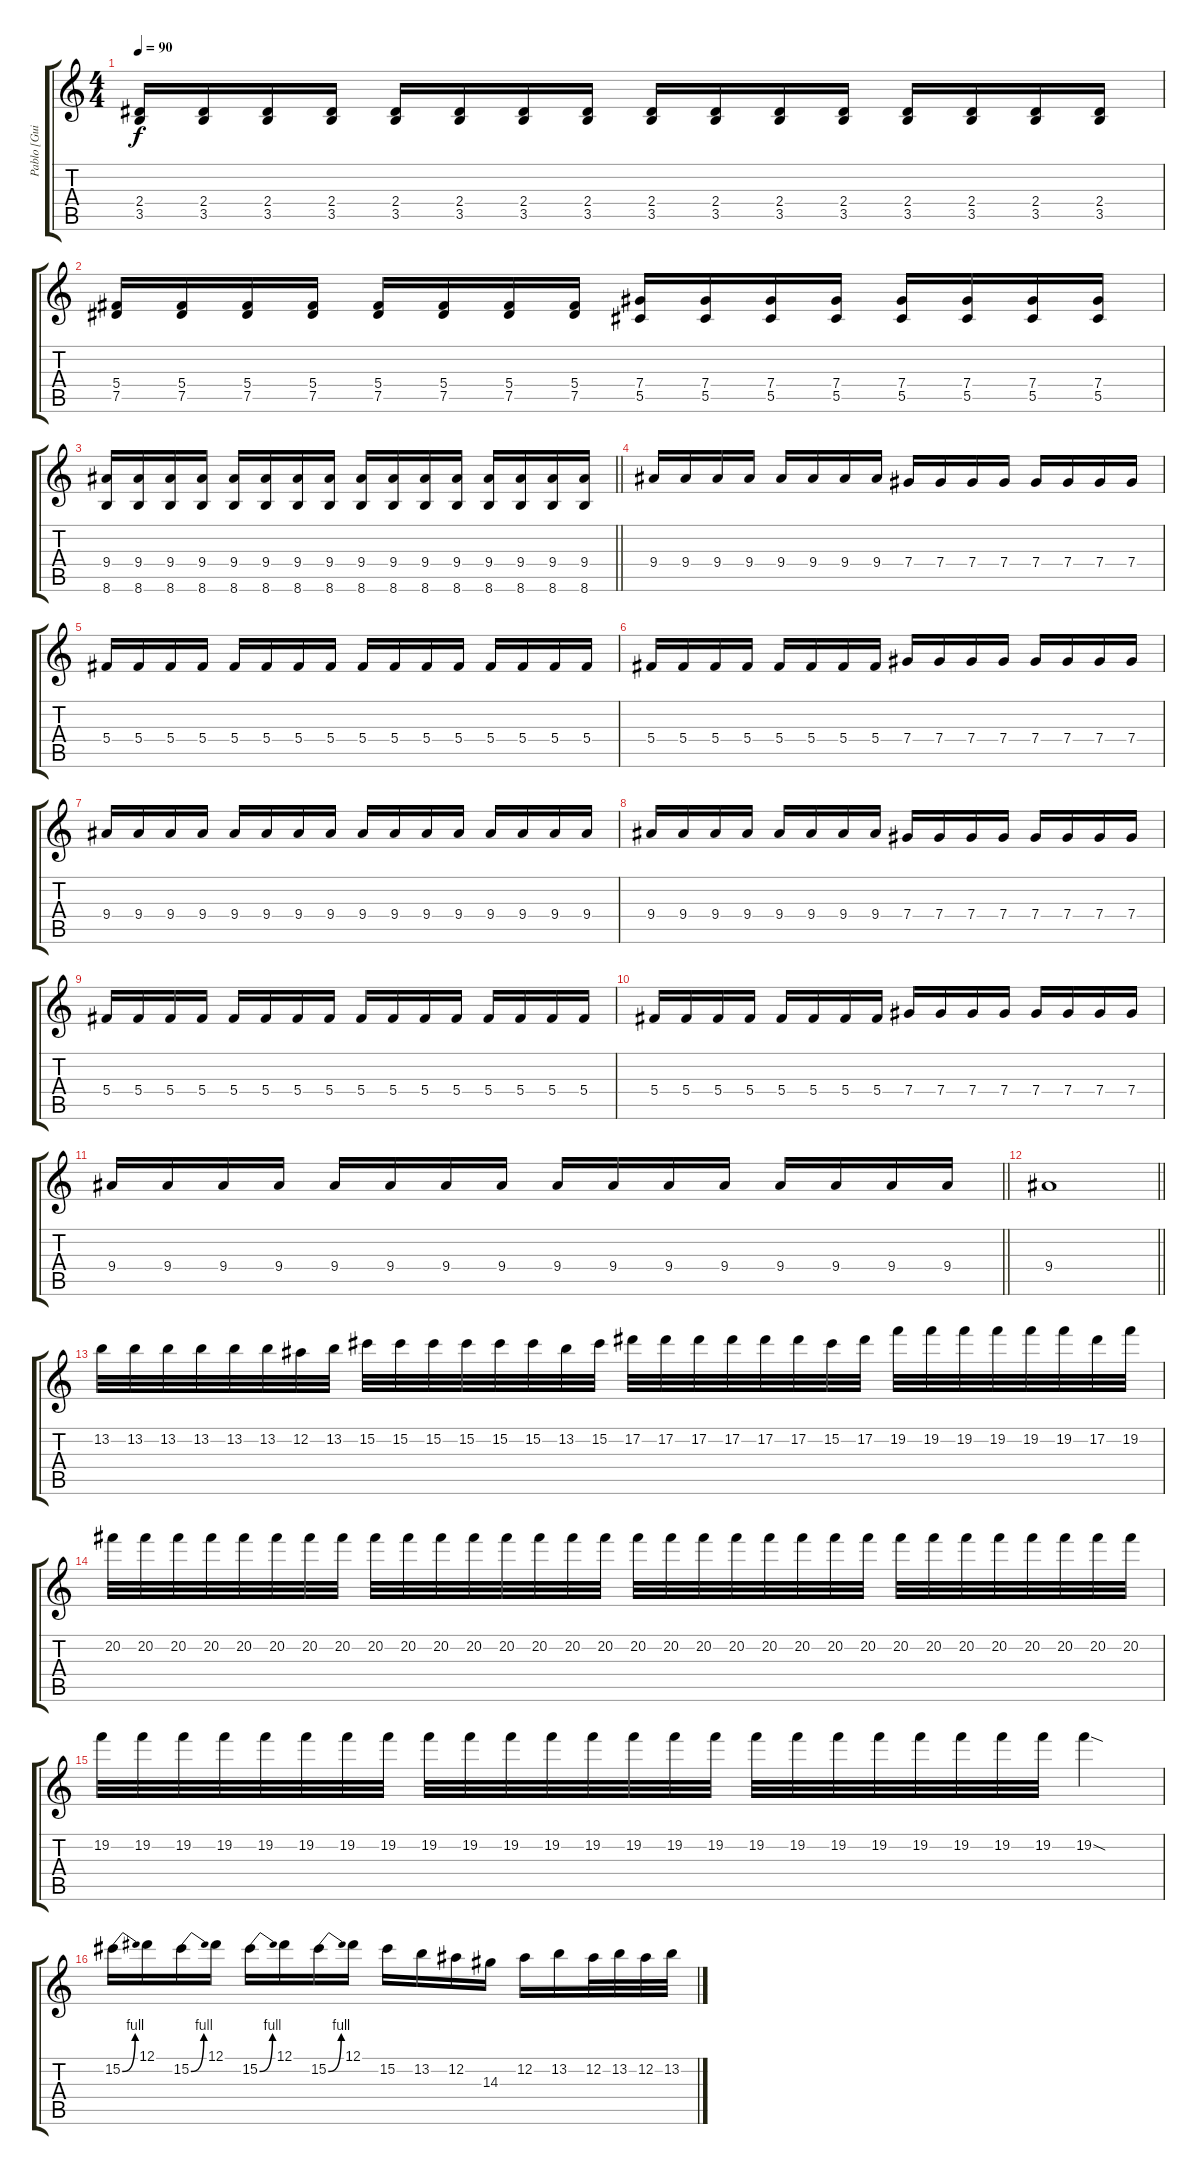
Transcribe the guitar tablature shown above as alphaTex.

\track ("Pablo [Guitar 1]" "Pablo [Gui") {instrument acousticguitarsteel}
\staff {score tabs}
\tuning (Eb4 Bb3 Gb3 Db3 Ab2 Eb2) {hide}
\ts (4 4)
\tempo 90
\clef g2
\ks c
(2.4 3.5).16{dy f} (2.4 3.5).16 (2.4 3.5).16 (2.4 3.5).16 (2.4 3.5).16 (2.4 3.5).16 (2.4 3.5).16 (2.4 3.5).16 (2.4 3.5).16 (2.4 3.5).16 (2.4 3.5).16 (2.4 3.5).16 (2.4 3.5).16 (2.4 3.5).16 (2.4 3.5).16 (2.4 3.5).16 |
(5.4 7.5).16 (5.4 7.5).16 (5.4 7.5).16 (5.4 7.5).16 (5.4 7.5).16 (5.4 7.5).16 (5.4 7.5).16 (5.4 7.5).16 (7.4 5.5).16 (7.4 5.5).16 (7.4 5.5).16 (7.4 5.5).16 (7.4 5.5).16 (7.4 5.5).16 (7.4 5.5).16 (7.4 5.5).16 |
\barLineRight lightlight
(9.4 8.6).16 (9.4 8.6).16 (9.4 8.6).16 (9.4 8.6).16 (9.4 8.6).16 (9.4 8.6).16 (9.4 8.6).16 (9.4 8.6).16 (9.4 8.6).16 (9.4 8.6).16 (9.4 8.6).16 (9.4 8.6).16 (9.4 8.6).16 (9.4 8.6).16 (9.4 8.6).16 (9.4 8.6).16 |
9.4.16 9.4.16 9.4.16 9.4.16 9.4.16 9.4.16 9.4.16 9.4.16 7.4.16 7.4.16 7.4.16 7.4.16 7.4.16 7.4.16 7.4.16 7.4.16 |
5.4.16 5.4.16 5.4.16 5.4.16 5.4.16 5.4.16 5.4.16 5.4.16 5.4.16 5.4.16 5.4.16 5.4.16 5.4.16 5.4.16 5.4.16 5.4.16 |
5.4.16 5.4.16 5.4.16 5.4.16 5.4.16 5.4.16 5.4.16 5.4.16 7.4.16 7.4.16 7.4.16 7.4.16 7.4.16 7.4.16 7.4.16 7.4.16 |
9.4.16 9.4.16 9.4.16 9.4.16 9.4.16 9.4.16 9.4.16 9.4.16 9.4.16 9.4.16 9.4.16 9.4.16 9.4.16 9.4.16 9.4.16 9.4.16 |
9.4.16 9.4.16 9.4.16 9.4.16 9.4.16 9.4.16 9.4.16 9.4.16 7.4.16 7.4.16 7.4.16 7.4.16 7.4.16 7.4.16 7.4.16 7.4.16 |
5.4.16 5.4.16 5.4.16 5.4.16 5.4.16 5.4.16 5.4.16 5.4.16 5.4.16 5.4.16 5.4.16 5.4.16 5.4.16 5.4.16 5.4.16 5.4.16 |
5.4.16 5.4.16 5.4.16 5.4.16 5.4.16 5.4.16 5.4.16 5.4.16 7.4.16 7.4.16 7.4.16 7.4.16 7.4.16 7.4.16 7.4.16 7.4.16 |
\barLineRight lightlight
9.4.16 9.4.16 9.4.16 9.4.16 9.4.16 9.4.16 9.4.16 9.4.16 9.4.16 9.4.16 9.4.16 9.4.16 9.4.16 9.4.16 9.4.16 9.4.16 |
\barLineRight lightlight
9.4.1 |
13.2.32 13.2.32 13.2.32 13.2.32 13.2.32 13.2.32 12.2.32 13.2.32 15.2.32 15.2.32 15.2.32 15.2.32 15.2.32 15.2.32 13.2.32 15.2.32 17.2.32 17.2.32 17.2.32 17.2.32 17.2.32 17.2.32 15.2.32 17.2.32 19.2.32 19.2.32 19.2.32 19.2.32 19.2.32 19.2.32 17.2.32 19.2.32 |
20.2.32 20.2.32 20.2.32 20.2.32 20.2.32 20.2.32 20.2.32 20.2.32 20.2.32 20.2.32 20.2.32 20.2.32 20.2.32 20.2.32 20.2.32 20.2.32 20.2.32 20.2.32 20.2.32 20.2.32 20.2.32 20.2.32 20.2.32 20.2.32 20.2.32 20.2.32 20.2.32 20.2.32 20.2.32 20.2.32 20.2.32 20.2.32 |
19.2.32 19.2.32 19.2.32 19.2.32 19.2.32 19.2.32 19.2.32 19.2.32 19.2.32 19.2.32 19.2.32 19.2.32 19.2.32 19.2.32 19.2.32 19.2.32 19.2.32 19.2.32 19.2.32 19.2.32 19.2.32 19.2.32 19.2.32 19.2.32 19.2{sod}.4 |
15.2{be (bend 0 0 60 4)}.16 12.1.16 15.2{be (bend 0 0 60 4)}.16 12.1.16 15.2{be (bend 0 0 60 4)}.16 12.1.16 15.2{be (bend 0 0 60 4)}.16 12.1.16 15.2.16 13.2.16 12.2.16 14.3.16 12.2.16 13.2.16 12.2.32 13.2.32 12.2.32 13.2.32
